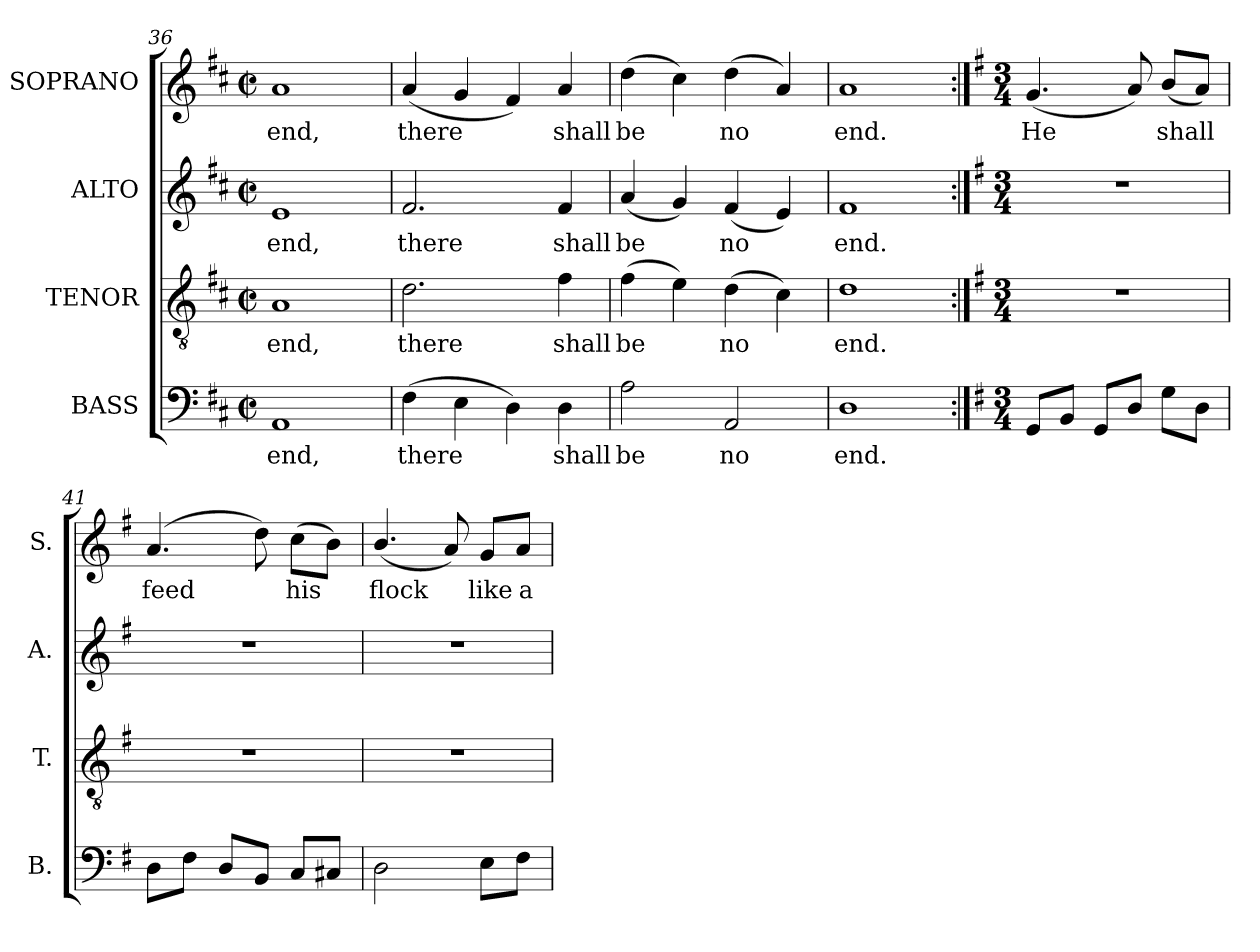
**kern	**text	**kern	**text	**kern	**text	**kern	**text
*part4	*part4	*part3	*part3	*part2	*part2	*part1	*part1
*staff4	*staff4	*staff3	*staff3	*staff2	*staff2	*staff1	*staff1
*I"BASS	*	*I"TENOR	*	*I"ALTO	*	*I"SOPRANO	*
*I'B.	*	*I'T.	*	*I'A.	*	*I'S.	*
*clefF4	*	*clefGv2	*	*clefG2	*	*clefG2	*
*	*	*ITrd7c12	*	*	*	*	*
*k[f#c#]	*	*k[f#c#]	*	*k[f#c#]	*	*k[f#c#]	*
*D:	*	*D:	*	*D:	*	*D:	*
*M2/2	*	*M2/2	*	*M2/2	*	*M2/2	*
*met(c|)	*	*met(c|)	*	*met(c|)	*	*met(c|)	*
=36	=36	=36	=36	=36	=36	=36	=36
!	!LO:LY:b:color=#000000	!	!	!	!	!	!
!	!	!	!LO:LY:b:color=#000000	!	!	!	!
!	!	!	!	!	!LO:LY:b:color=#000000	!	!
!	!	!	!	!	!	!	!LO:LY:b:color=#000000
1AAi	end,	1AAi	end,	1ei	end,	1ai	end,
=37	=37	=37	=37	=37	=37	=37	=37
!	!LO:LY:b:color=#000000	!	!	!	!	!	!
!	!	!	!LO:LY:b:color=#000000	!	!	!	!
!	!	!	!	!	!LO:LY:b:color=#000000	!	!
!	!	!	!	!	!	!	!LO:LY:b:color=#000000
(4F#i\	there	2.Di\	there	2.f#i/	there	(4ai/	there
4Ei\	.	.	.	.	.	4gi/	.
4Di\)	.	.	.	.	.	4f#i/)	.
!	!LO:LY:b:color=#000000	!	!	!	!	!	!
!	!	!	!LO:LY:b:color=#000000	!	!	!	!
!	!	!	!	!	!LO:LY:b:color=#000000	!	!
!	!	!	!	!	!	!	!LO:LY:b:color=#000000
4Di\	shall	4F#i\	shall	4f#i/	shall	4ai/	shall
=38	=38	=38	=38	=38	=38	=38	=38
!	!LO:LY:b:color=#000000	!	!	!	!	!	!
!	!	!	!LO:LY:b:color=#000000	!	!	!	!
!	!	!	!	!	!LO:LY:b:color=#000000	!	!
!	!	!	!	!	!	!	!LO:LY:b:color=#000000
2Ai\	be	(4F#i\	be	(4ai/	be	(4ddi\	be
.	.	4Ei\)	.	4gi/)	.	4cc#i\)	.
!	!LO:LY:b:color=#000000	!	!	!	!	!	!
!	!	!	!LO:LY:b:color=#000000	!	!	!	!
!	!	!	!	!	!LO:LY:b:color=#000000	!	!
!	!	!	!	!	!	!	!LO:LY:b:color=#000000
2AAi/	no	(4Di\	no	(4f#i/	no	(4ddi\	no
.	.	4C#i\)	.	4ei/)	.	4ai/)	.
=39	=39	=39	=39	=39	=39	=39	=39
!	!LO:LY:b:color=#000000	!	!	!	!	!	!
!	!	!	!LO:LY:b:color=#000000	!	!	!	!
!	!	!	!	!	!LO:LY:b:color=#000000	!	!
!	!	!	!	!	!	!	!LO:LY:b:color=#000000
1Di	end.	1Di	end.	1f#i	end.	1ai	end.
!!LO:PB:g=z
=40:|!	=40:|!	=40:|!	=40:|!	=40:|!	=40:|!	=40:|!	=40:|!
*k[f#]	*	*k[f#]	*	*k[f#]	*	*k[f#]	*
*G:	*	*G:	*	*G:	*	*G:	*
*M3/4	*	*M3/4	*	*M3/4	*	*M3/4	*
!	!	!LO:N:vis=1	!	!LO:N:vis=1	!	!	!
!	!	!	!	!	!	!	!LO:LY:b:color=#000000
8GGi/L	.	2.r	.	2.r	.	(4.gi/	He
8BBi/J	.	.	.	.	.	.	.
8GGi/L	.	.	.	.	.	.	.
8Di/J	.	.	.	.	.	8ai/)	.
!	!	!	!	!	!	!	!LO:LY:b:color=#000000
8Gi\L	.	.	.	.	.	(8bi/L	shall
8Di\J	.	.	.	.	.	8ai/J)	.
=41	=41	=41	=41	=41	=41	=41	=41
!	!	!LO:N:vis=1	!	!LO:N:vis=1	!	!	!
!	!	!	!	!	!	!	!LO:LY:b:color=#000000
8Di\L	.	2.r	.	2.r	.	(4.ai/	feed
8F#i\J	.	.	.	.	.	.	.
8Di/L	.	.	.	.	.	.	.
8BBi/J	.	.	.	.	.	8ddi\)	.
!	!	!	!	!	!	!	!LO:LY:b:color=#000000
8Ci/L	.	.	.	.	.	(8cci\L	his
8C#Xi/J	.	.	.	.	.	8bi\J)	.
=42	=42	=42	=42	=42	=42	=42	=42
!	!	!LO:N:vis=1	!	!LO:N:vis=1	!	!	!
!	!	!	!	!	!	!	!LO:LY:b:color=#000000
2Di\	.	2.r	.	2.r	.	(4.bi/	flock
.	.	.	.	.	.	8ai/)	.
!	!	!	!	!	!	!	!LO:LY:b:color=#000000
8Ei\L	.	.	.	.	.	8gi/L	like
!	!	!	!	!	!	!	!LO:LY:b:color=#000000
8F#i\J	.	.	.	.	.	8ai/J	a
=	=	=	=	=	=	=	=
*-	*-	*-	*-	*-	*-	*-	*-
